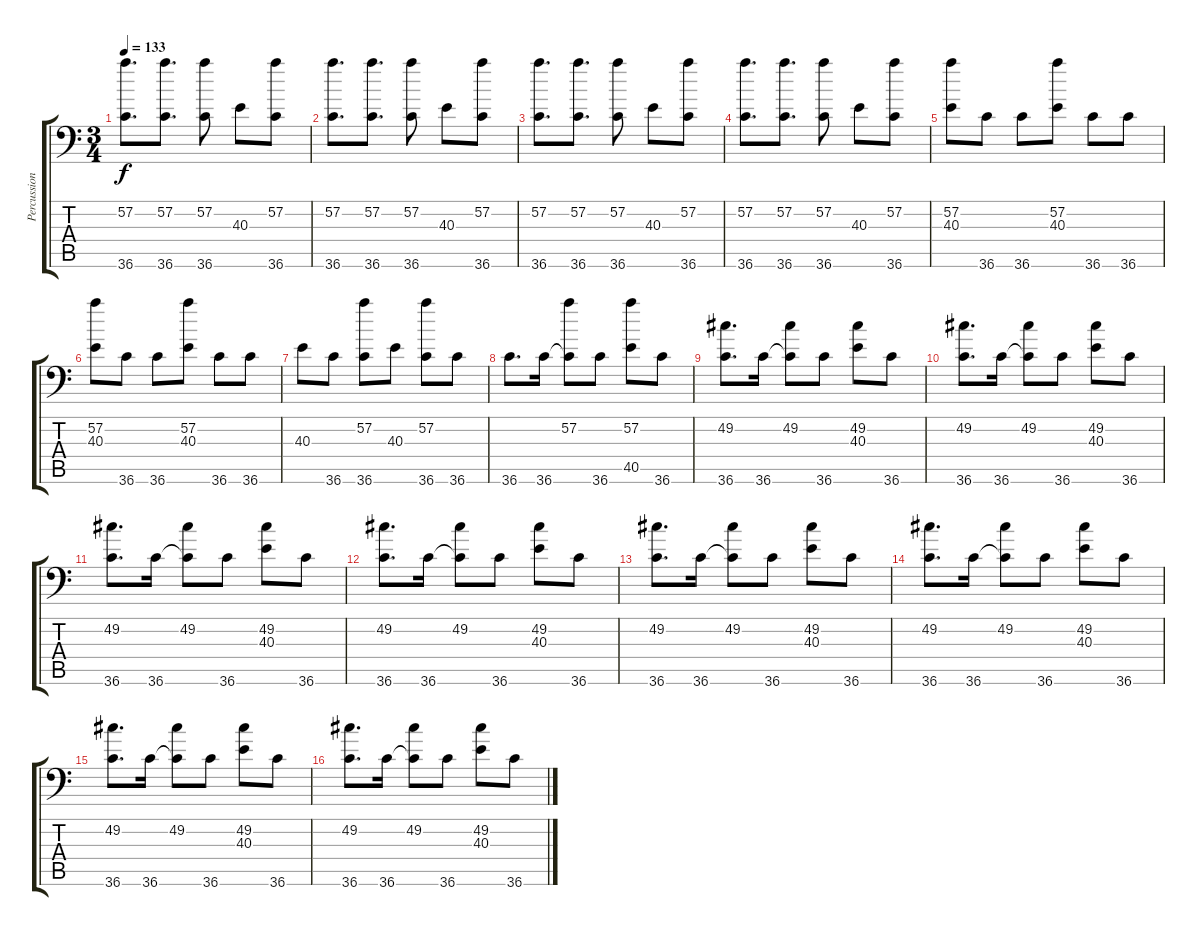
\track ("Percussion" "Percussion") {instrument acousticgrandpiano}
\staff {score tabs}
\tuning (C-1 C-1 C-1 C-1 C-1 C-1) {hide}
\ts (3 4)
\tempo 133
\clef f4
\ks c
(57.2 36.6).8{d dy f} (57.2 36.6).8{d} (57.2 36.6).8 40.3.8 (57.2 36.6).8 |
(57.2 36.6).8{d} (57.2 36.6).8{d} (57.2 36.6).8 40.3.8 (57.2 36.6).8 |
(57.2 36.6).8{d} (57.2 36.6).8{d} (57.2 36.6).8 40.3.8 (57.2 36.6).8 |
(57.2 36.6).8{d} (57.2 36.6).8{d} (57.2 36.6).8 40.3.8 (57.2 36.6).8 |
(57.2 40.3).8 36.6.8 36.6.8 (57.2 40.3).8 36.6.8 36.6.8 |
(57.2 40.3).8 36.6.8 36.6.8 (57.2 40.3).8 36.6.8 36.6.8 |
40.3.8 36.6.8 (57.2 36.6).8 40.3.8 (57.2 36.6).8 36.6.8 |
36.6.8{d} 36.6.16 (57.2 36.6{t}).8 36.6.8 (57.2 40.5).8 36.6.8 |
(49.2 36.6).8{d} 36.6.16 (49.2 36.6{t}).8 36.6.8 (49.2 40.3).8 36.6.8 |
(49.2 36.6).8{d} 36.6.16 (49.2 36.6{t}).8 36.6.8 (49.2 40.3).8 36.6.8 |
(49.2 36.6).8{d} 36.6.16 (49.2 36.6{t}).8 36.6.8 (49.2 40.3).8 36.6.8 |
(49.2 36.6).8{d} 36.6.16 (49.2 36.6{t}).8 36.6.8 (49.2 40.3).8 36.6.8 |
(49.2 36.6).8{d} 36.6.16 (49.2 36.6{t}).8 36.6.8 (49.2 40.3).8 36.6.8 |
(49.2 36.6).8{d} 36.6.16 (49.2 36.6{t}).8 36.6.8 (49.2 40.3).8 36.6.8 |
(49.2 36.6).8{d} 36.6.16 (49.2 36.6{t}).8 36.6.8 (49.2 40.3).8 36.6.8 |
(49.2 36.6).8{d} 36.6.16 (49.2 36.6{t}).8 36.6.8 (49.2 40.3).8 36.6.8
